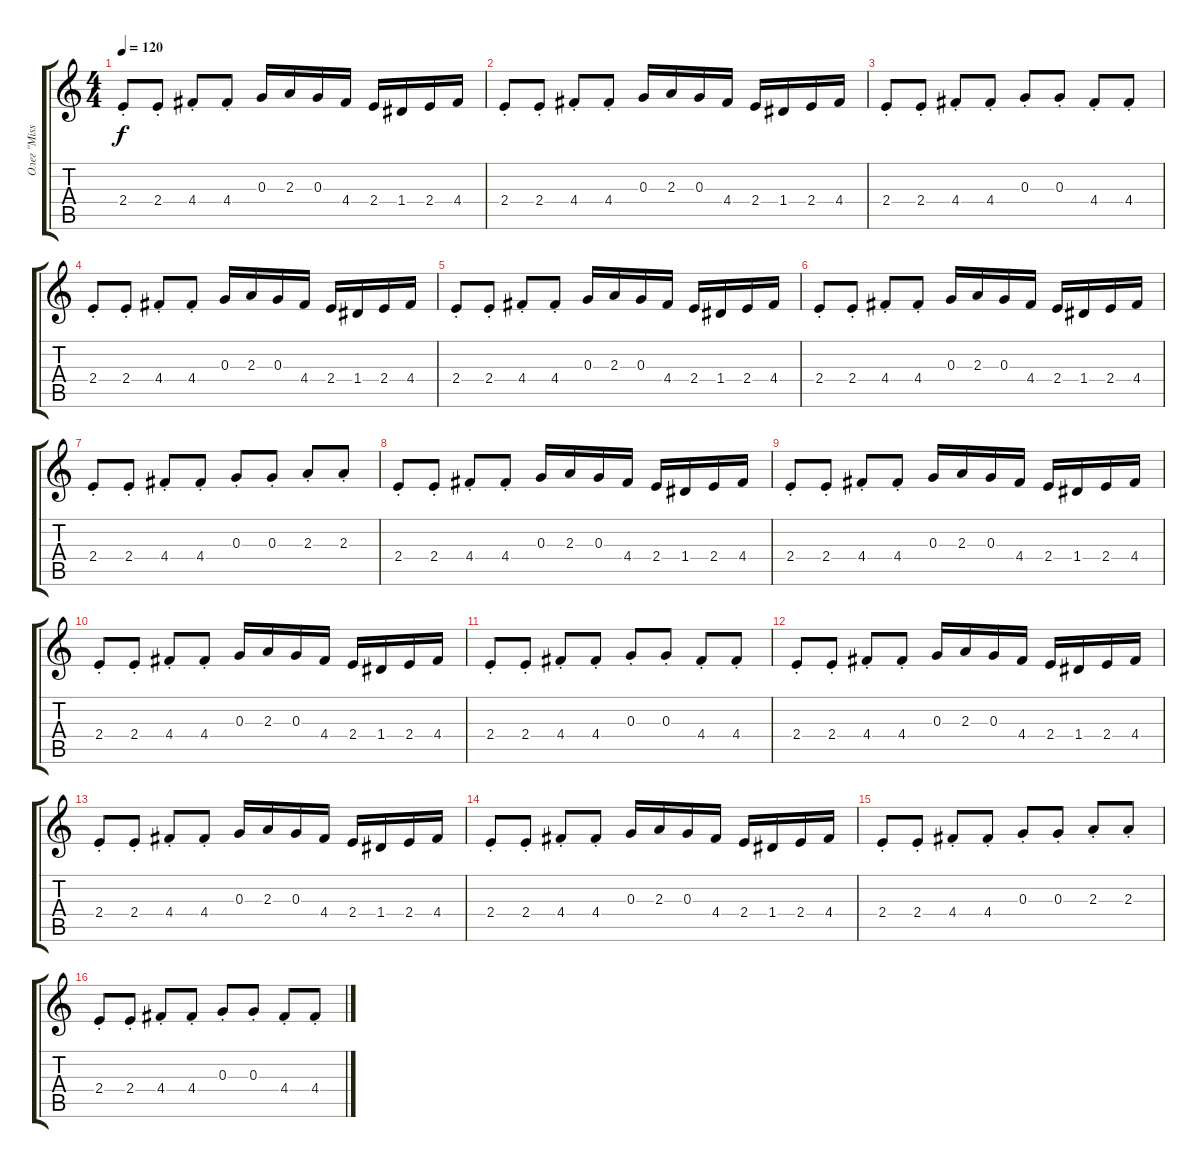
\track ("Олег \"Mission\" Мишин" "Олег \"Miss") {instrument distortionguitar}
\staff {score tabs}
\tuning (E4 B3 G3 D3 A2 E2) {hide}
\ts (4 4)
\tempo 120
\clef g2
\ks c
2.4{st}.8{dy f} 2.4{st}.8 4.4{st}.8 4.4{st}.8 0.3.16 2.3.16 0.3.16 4.4.16 2.4.16 1.4.16 2.4.16 4.4.16 |
2.4{st}.8 2.4{st}.8 4.4{st}.8 4.4{st}.8 0.3.16 2.3.16 0.3.16 4.4.16 2.4.16 1.4.16 2.4.16 4.4.16 |
2.4{st}.8 2.4{st}.8 4.4{st}.8 4.4{st}.8 0.3{st}.8 0.3{st}.8 4.4{st}.8 4.4{st}.8 |
2.4{st}.8 2.4{st}.8 4.4{st}.8 4.4{st}.8 0.3.16 2.3.16 0.3.16 4.4.16 2.4.16 1.4.16 2.4.16 4.4.16 |
2.4{st}.8 2.4{st}.8 4.4{st}.8 4.4{st}.8 0.3.16 2.3.16 0.3.16 4.4.16 2.4.16 1.4.16 2.4.16 4.4.16 |
2.4{st}.8 2.4{st}.8 4.4{st}.8 4.4{st}.8 0.3.16 2.3.16 0.3.16 4.4.16 2.4.16 1.4.16 2.4.16 4.4.16 |
2.4{st}.8 2.4{st}.8 4.4{st}.8 4.4{st}.8 0.3{st}.8 0.3{st}.8 2.3{st}.8 2.3{st}.8 |
2.4{st}.8 2.4{st}.8 4.4{st}.8 4.4{st}.8 0.3.16 2.3.16 0.3.16 4.4.16 2.4.16 1.4.16 2.4.16 4.4.16 |
2.4{st}.8 2.4{st}.8 4.4{st}.8 4.4{st}.8 0.3.16 2.3.16 0.3.16 4.4.16 2.4.16 1.4.16 2.4.16 4.4.16 |
2.4{st}.8 2.4{st}.8 4.4{st}.8 4.4{st}.8 0.3.16 2.3.16 0.3.16 4.4.16 2.4.16 1.4.16 2.4.16 4.4.16 |
2.4{st}.8 2.4{st}.8 4.4{st}.8 4.4{st}.8 0.3{st}.8 0.3{st}.8 4.4{st}.8 4.4{st}.8 |
2.4{st}.8 2.4{st}.8 4.4{st}.8 4.4{st}.8 0.3.16 2.3.16 0.3.16 4.4.16 2.4.16 1.4.16 2.4.16 4.4.16 |
2.4{st}.8 2.4{st}.8 4.4{st}.8 4.4{st}.8 0.3.16 2.3.16 0.3.16 4.4.16 2.4.16 1.4.16 2.4.16 4.4.16 |
2.4{st}.8 2.4{st}.8 4.4{st}.8 4.4{st}.8 0.3.16 2.3.16 0.3.16 4.4.16 2.4.16 1.4.16 2.4.16 4.4.16 |
2.4{st}.8 2.4{st}.8 4.4{st}.8 4.4{st}.8 0.3{st}.8 0.3{st}.8 2.3{st}.8 2.3{st}.8 |
2.4{st}.8 2.4{st}.8 4.4{st}.8 4.4{st}.8 0.3{st}.8 0.3{st}.8 4.4{st}.8 4.4{st}.8
